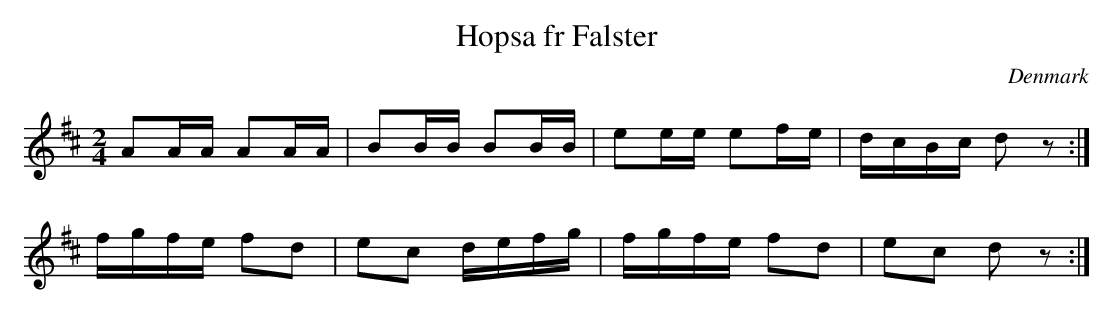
X:1
T:Hopsa fr Falster
M:2/4
O:Denmark
K:D major
A2AA A2AA | B2BB B2BB | e2ee e2fe |dcBc d2z2 :|
fgfe f2d2 | e2c2 defg | fgfe f2d2 |e2c2 d2z2:|
